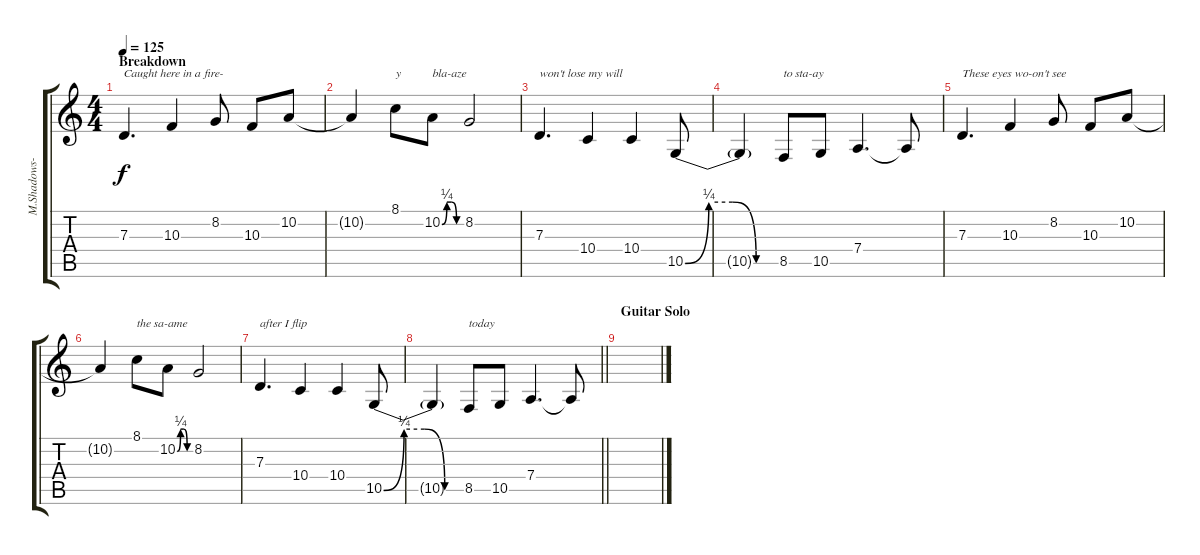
\track ("M.Shadows-Vocals" "M.Shadows-") {instrument lead6voice}
\staff {score tabs}
\tuning (E4 B3 G3 D3 A2 E2) {hide}
\ts (4 4)
\section ("" "Breakdown")
\tempo 125
\clef g2
\ks c
7.3.4{d txt "Caught here in a fire-" dy f} 10.3.4 8.2.8 10.3.8 10.2.8 |
10.2{t}.4 8.1.8{txt "y"} 10.2{be (custom 0 0 15 1 30 1 45 0 60 0)}.8{txt "bla-aze"} 8.2.2 |
7.3.4{d txt "won't lose my will "} 10.4.4 10.4.4 10.5{be (custom 0 0 15 1 30 1 45 0 60 0)}.8 |
10.5{t}.4 8.5.8{txt "to sta-ay"} 10.5.8 7.4.4{d} 7.4{t}.8 |
7.3.4{d txt "These eyes wo-on't see"} 10.3.4 8.2.8 10.3.8 10.2.8 |
10.2{t}.4 8.1.8{txt "the sa-ame"} 10.2{be (custom 0 0 15 1 30 1 45 0 60 0)}.8 8.2.2 |
7.3.4{d txt "after I flip "} 10.4.4 10.4.4 10.5{be (custom 0 0 15 1 30 1 45 0 60 0)}.8 |
\barLineRight lightlight
10.5{t}.4 8.5.8{txt "today"} 10.5.8 7.4.4{d} 7.4{t}.8 |
\section ("" "Guitar Solo")
